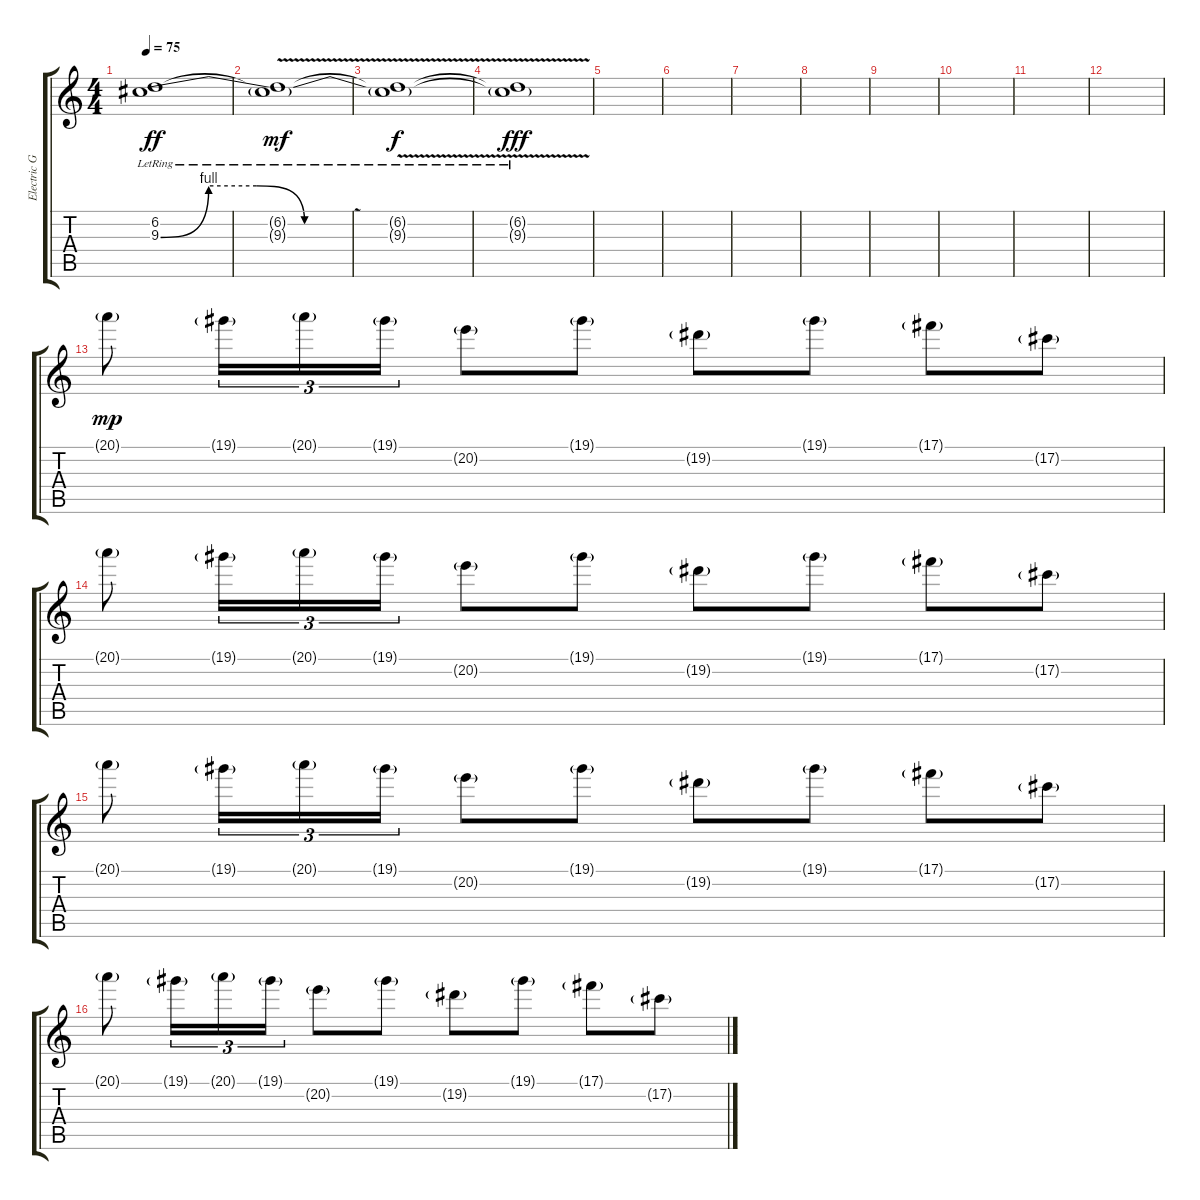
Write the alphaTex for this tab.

\track ("Electric Guitar" "Electric G") {instrument distortionguitar}
\staff {score tabs}
\tuning (Db4 Ab3 E3 B2 Gb2 B1) {hide}
\ts (4 4)
\tempo 75
\clef g2
\ks c
(6.2{lr} 9.3{be (custom 0 0 15 4 30 4 45 0 60 0) lr}).1{dy ff instrument distortionguitar} |
(6.2{lr t} 9.3{v lr t}).1{dy mf} |
(6.2{lr t} 9.3{v lr t}).1{dy f} |
(6.2{lr t} 9.3{v lr t}).1{dy fff} |
|
|
|
|
|
|
|
|
20.1{g}.8{dy mp} 19.1{g}.16{tu (3 2)} 20.1{g}.16{tu (3 2)} 19.1{g}.16{tu (3 2)} 20.2{g}.8 19.1{g}.8 19.2{g}.8 19.1{g}.8 17.1{g}.8 17.2{g}.8 |
20.1{g}.8 19.1{g}.16{tu (3 2)} 20.1{g}.16{tu (3 2)} 19.1{g}.16{tu (3 2)} 20.2{g}.8 19.1{g}.8 19.2{g}.8 19.1{g}.8 17.1{g}.8 17.2{g}.8 |
20.1{g}.8 19.1{g}.16{tu (3 2)} 20.1{g}.16{tu (3 2)} 19.1{g}.16{tu (3 2)} 20.2{g}.8 19.1{g}.8 19.2{g}.8 19.1{g}.8 17.1{g}.8 17.2{g}.8 |
20.1{g}.8 19.1{g}.16{tu (3 2)} 20.1{g}.16{tu (3 2)} 19.1{g}.16{tu (3 2)} 20.2{g}.8 19.1{g}.8 19.2{g}.8 19.1{g}.8 17.1{g}.8 17.2{g}.8
